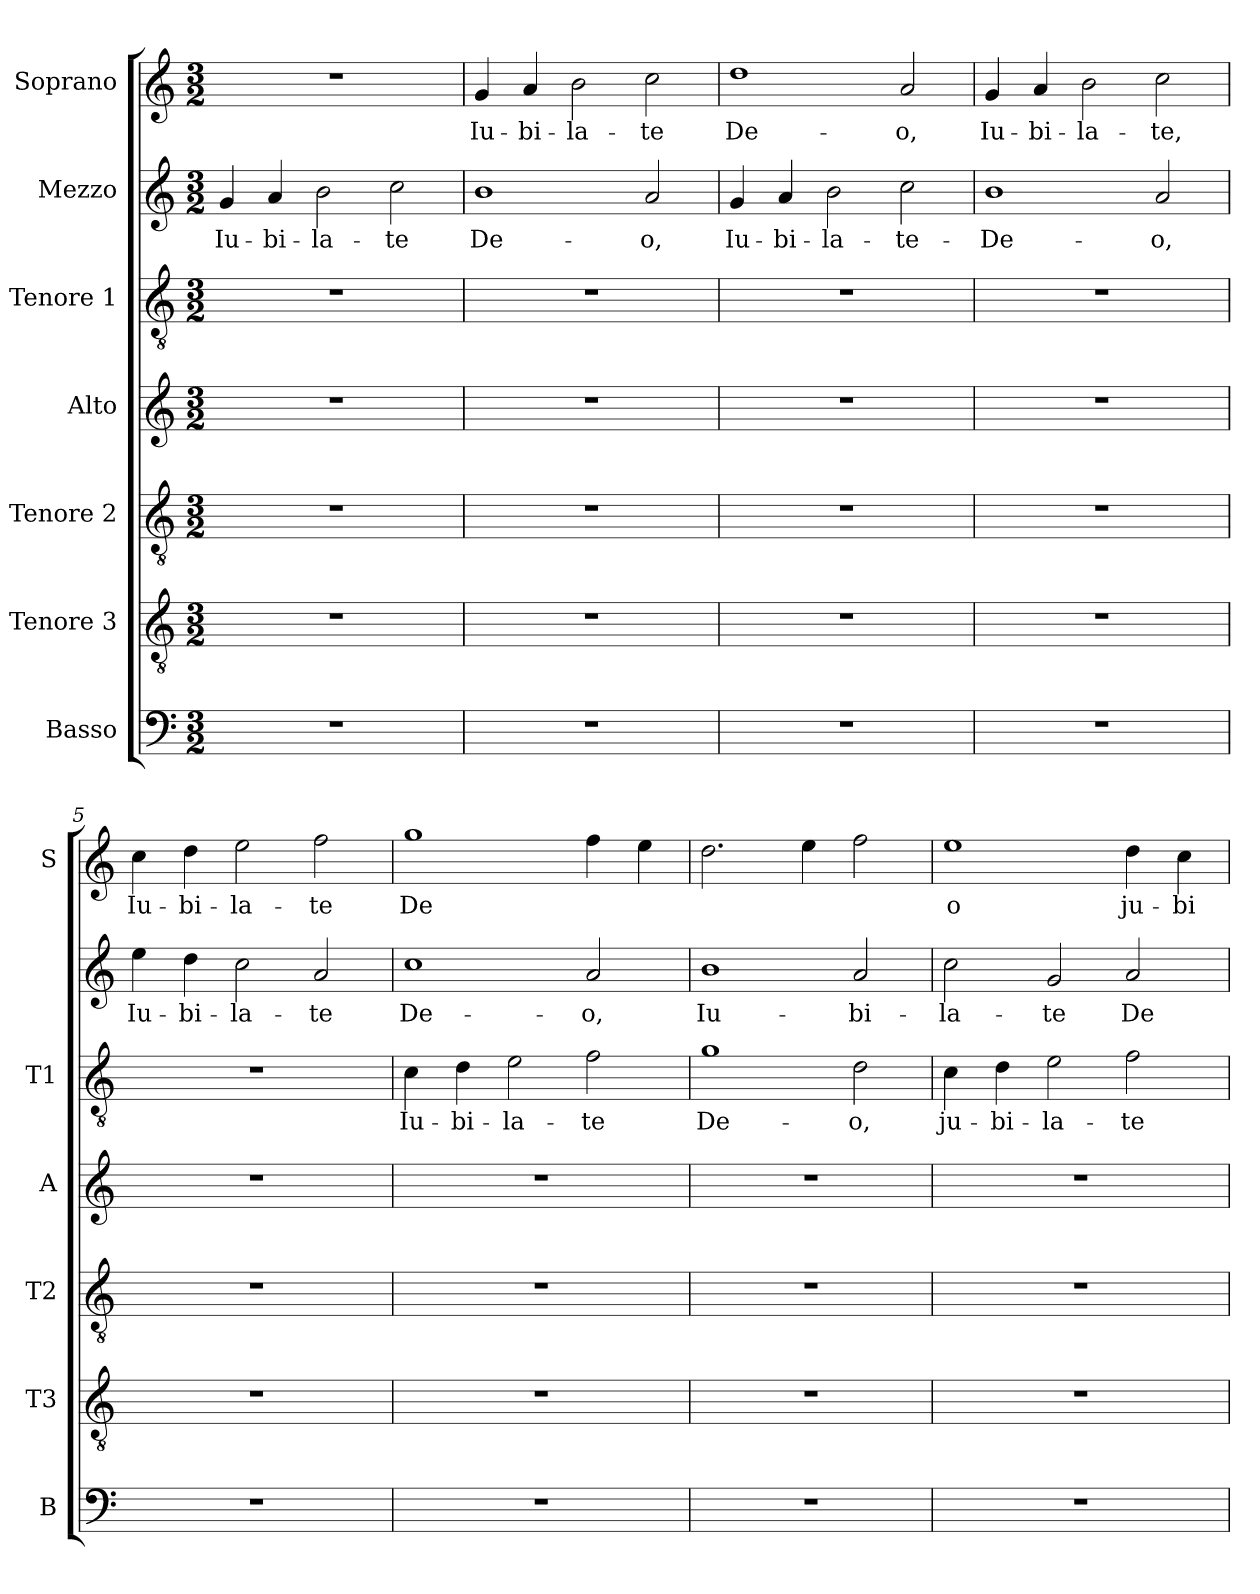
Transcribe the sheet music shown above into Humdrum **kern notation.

**kern	**kern	**kern	**kern	**kern	**text	**kern	**text	**kern	**text
*part7	*part6	*part5	*part4	*part3	*part3	*part2	*part2	*part1	*part1
*staff7	*staff6	*staff5	*staff4	*staff3	*staff3	*staff2	*staff2	*staff1	*staff1
*I"Basso	*I"Tenore 3	*I"Tenore 2	*I"Alto	*I"Tenore 1	*	*I"Mezzo	*	*I"Soprano	*
*I'B	*I'T3	*I'T2	*I'A	*I'T1	*	*	*	*I'S	*
*clefF4	*clefGv2	*clefGv2	*clefG2	*clefGv2	*	*clefG2	*	*clefG2	*
*k[]	*k[]	*k[]	*k[]	*k[]	*	*k[]	*	*k[]	*
*C:	*C:	*C:	*C:	*C:	*	*C:	*	*C:	*
*M3/2	*M3/2	*M3/2	*M3/2	*M3/2	*	*M3/2	*	*M3/2	*
=1	=1	=1	=1	=1	=1	=1	=1	=1	=1
1.r	1.r	1.r	1.r	1.r	.	4g/	Iu-	1.r	.
.	.	.	.	.	.	4a/	-bi-	.	.
.	.	.	.	.	.	2b\	-la-	.	.
.	.	.	.	.	.	2cc\	-te	.	.
=2	=2	=2	=2	=2	=2	=2	=2	=2	=2
1.r	1.r	1.r	1.r	1.r	.	1b	De-	4g/	Iu-
.	.	.	.	.	.	.	.	4a/	-bi-
.	.	.	.	.	.	.	.	2b\	-la-
.	.	.	.	.	.	2a/	-o,	2cc\	-te
=3	=3	=3	=3	=3	=3	=3	=3	=3	=3
1.r	1.r	1.r	1.r	1.r	.	4g/	Iu-	1dd	De-
.	.	.	.	.	.	4a/	-bi-	.	.
.	.	.	.	.	.	2b\	-la-	.	.
.	.	.	.	.	.	2cc\	-te-	2a/	-o,
=4	=4	=4	=4	=4	=4	=4	=4	=4	=4
1.r	1.r	1.r	1.r	1.r	.	1b	-De-	4g/	Iu-
.	.	.	.	.	.	.	.	4a/	-bi-
.	.	.	.	.	.	.	.	2b\	-la-
.	.	.	.	.	.	2a/	-o,	2cc\	-te,
=5	=5	=5	=5	=5	=5	=5	=5	=5	=5
1.r	1.r	1.r	1.r	1.r	.	4ee\	Iu-	4cc\	Iu-
.	.	.	.	.	.	4dd\	-bi-	4dd\	-bi-
.	.	.	.	.	.	2cc\	-la-	2ee\	-la-
.	.	.	.	.	.	2a/	-te	2ff\	-te
=6	=6	=6	=6	=6	=6	=6	=6	=6	=6
1.r	1.r	1.r	1.r	4c\	Iu-	1cc	De-	1gg	-De
.	.	.	.	4d\	-bi-	.	.	.	.
.	.	.	.	2e\	-la-	.	.	.	.
.	.	.	.	2f\	-te	2a/	-o,	4ff\	.
.	.	.	.	.	.	.	.	4ee\	.
=7	=7	=7	=7	=7	=7	=7	=7	=7	=7
1.r	1.r	1.r	1.r	1g	De-	1b	Iu-	2.dd\	.
.	.	.	.	.	.	.	.	4ee\	.
.	.	.	.	2d\	-o,	2a/	-bi-	2ff\	.
!!LO:LB:g=z
=8	=8	=8	=8	=8	=8	=8	=8	=8	=8
1.r	1.r	1.r	1.r	4c\	ju-	2cc\	-la-	1ee	o
.	.	.	.	4d\	-bi-	.	.	.	.
.	.	.	.	2e\	-la-	2g/	-te	.	.
.	.	.	.	2f\	-te	2a/	De-	4dd\	ju-
.	.	.	.	.	.	.	.	4cc\	-bi-
=	=	=	=	=	=	=	=	=	=
*-	*-	*-	*-	*-	*-	*-	*-	*-	*-
